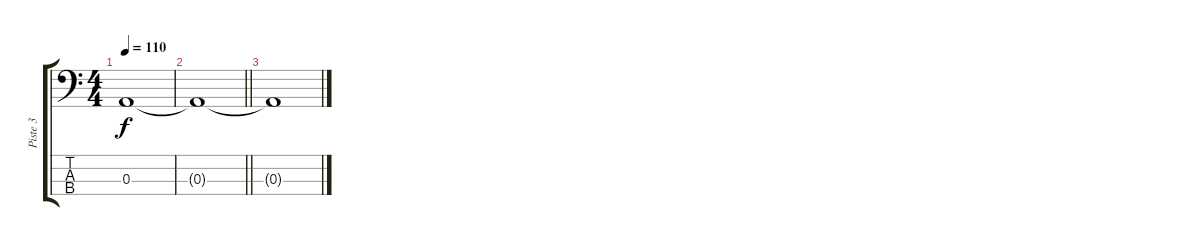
\track ("Piste 3" "Piste 3") {instrument electricbassfinger}
\staff {score tabs}
\tuning (G2 D2 A1 E1) {hide}
\ts (4 4)
\tempo 110
\clef f4
\ks c
0.3.1{dy f volume 0} |
\barLineRight lightlight
0.3{t}.1 |
0.3{t}.1
